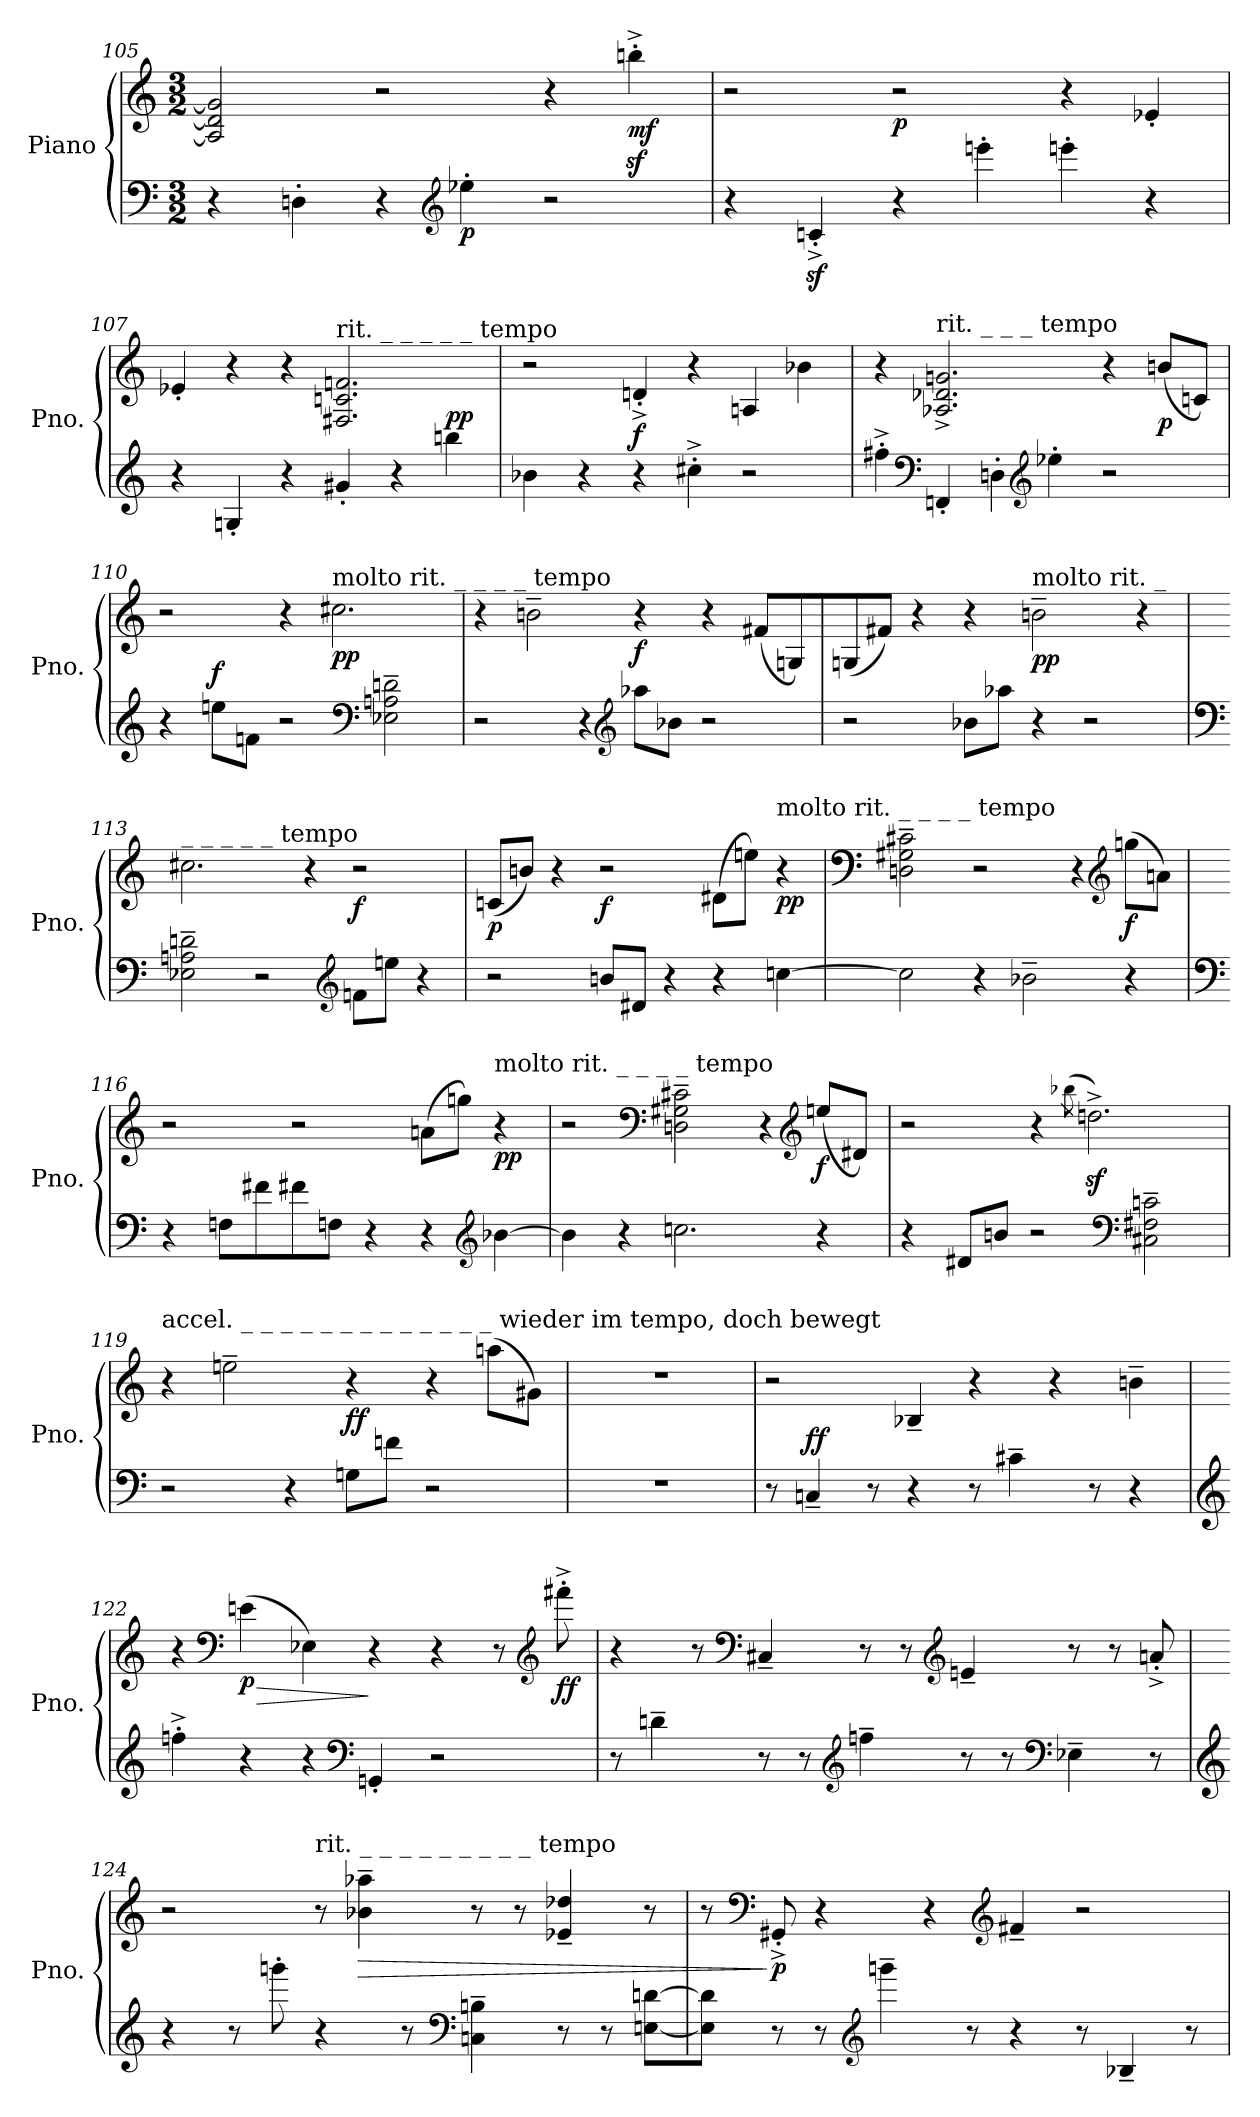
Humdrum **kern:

**kern	**kern	**dynam
*part1	*part1	*part1
*staff2	*staff1	*staff1/2
*I"Piano	*	*
*I'Pno.	*	*
*clefF4	*clefG2	*
*k[]	*k[]	*
*M3/2	*M3/2	*
*MM144	*MM144	*
=105	=105	=105
4r	2A-/] 2d-/] 2g/]	.
4Dn'\	.	.
*	*MM128	*
4r	2r	.
*clefG2	*	*
!	!	!LO:DY:b=2
4ee-X'\	.	p
*	*MM160	*
2r	4r	.
!	!	!LO:DY:b
.	4bbnz<'^\	mf
=106	=106	=106
4r	2r	.
4cnz<'^/	.	.
!	!	!LO:DY:b
4r	2r	p
4eeen'\	.	.
4eeen'\	4r	.
4r	4e-X'/	.
!!LO:PB:g=z
=107	=107	=107
4r	4e-X'/	.
4Gn'/	4r	.
4r	4r	.
*	*MM152	*
!	!LO:TX:a:t=rit.   _     _    _    _    _  tempo	!
4g#X'/	2.F#X/ 2.cn/ 2.fn/	.
4r	.	.
!	!	!LO:DY:a=2
4bbn\	.	pp
=108	=108	=108
*	*MM128	*
4b-X\	2r	.
4r	.	.
*	*MM160	*
!	!	!LO:DY:b
4r	4dn'^/	f
4cc#X'^\	4r	.
2r	4An/	.
.	4b-X\	.
=109	=109	=109
4ff#X'^\	4r	.
*clefF4	*	*
*	*MM152	*
!	!LO:TX:a:t=rit.   _     _    _   tempo	!
!	!	!LO:DY:b=2
!	!	!LO:DY:n=1:a=2
4FFn'/	2.A-X/^ 2.d-X/^ 2.gn/^	mf sfp
4Dn'\	.	.
*clefG2	*	*
4ee-X'\	.	.
*	*MM160	*
2r	4r	.
!	!	!LO:DY:n=2:b
.	(8bn/L	p
.	8cn/J)	.
!!LO:LB:g=z
=110	=110	=110
4r	2r	.
!	!	!LO:DY:a=2
8een\L	.	f
8fn\J	.	.
2r	4r	.
*	*MM144	*
!	!LO:TX:a:t=molto rit.   _      _     _     _   tempo	!
!	!	!LO:DY:b
.	2.cc#X\	pp
*clefF4	*	*
2E-X\~ 2An\~ 2dn\~	.	.
=111	=111	=111
*	*MM112	*
2r	4r	.
*	*MM100	*
.	2bn~\	.
4r	.	.
*clefG2	*	*
*	*MM160	*
!	!	!LO:DY:b
8aa-X\L	4r	f
8b-X\J	.	.
2r	4r	.
.	(8f#X/L	.
.	8Gn/)	.
=112	=112	=112
2r	(8Gn/	.
.	8f#X/J)	.
.	4r	.
8b-X\L	4r	.
8aa-X\J	.	.
*	*MM144	*
!	!LO:TX:a:t=molto rit.   _	!
!	!	!LO:DY:b
4r	2bn~\	pp
2r	.	.
*	*MM128	*
.	4r	.
!!LO:LB:g=z
=113	=113	=113
*clefF4	*	*
*	*MM112	*
!	!LO:TX:a:t=_   _   _   _   _ tempo	!
2E-X\~ 2An\~ 2dn\~	2.cc#X\	.
2r	.	.
*	*MM80	*
.	4r	.
*clefG2	*	*
*	*MM160	*
!	!	!LO:DY:b
8fn\L	2r	f
8een\J	.	.
4r	.	.
=114	=114	=114
!	!	!LO:DY:b
2r	(8cn/L	p
.	8bn/J)	.
.	4r	.
!	!	!LO:DY:b
8bn/L	2r	f
8d#X/J	.	.
4r	.	.
4r	(8d#X\L	.
.	8een\J)	.
*	*MM144	*
!	!LO:TX:a:t=molto rit.   _      _     _     _   tempo	!
!	!	!LO:DY:b
[4ccn\	4r	pp
=115	=115	=115
*	*clefF4	*
*	*MM128	*
2cc\]	2Dn\~ 2G#X\~ 2c#X\~	.
*	*MM112	*
4r	2r	.
2b-X~\	.	.
*	*MM80	*
.	4r	.
*	*clefG2	*
*	*MM160	*
!	!	!LO:DY:b
4r	(8ggn\L	f
.	8an\J)	.
!!LO:LB:g=z
=116	=116	=116
*clefF4	*	*
4r	2r	.
8Fn\L	.	.
8f#X\	.	.
8f#X\	2r	.
8Fn\J	.	.
4r	.	.
4r	(8an\L	.
.	8ggn\J)	.
*clefG2	*	*
*	*MM144	*
!	!LO:TX:a:t=molto rit.   _      _     _     _   tempo	!
!	!	!LO:DY:b
[4b-X\	4r	pp
=117	=117	=117
*	*MM128	*
4b-\]	2r	.
4r	.	.
*	*clefF4	*
*	*MM96	*
2.ccn\	2Dn\~ 2G#X\~ 2c#X\~	.
*	*MM80	*
.	4r	.
*	*clefG2	*
*	*MM160	*
!	!	!LO:DY:b
4r	(8een/L	f
.	8d#X/J)	.
=118	=118	=118
4r	2r	.
8d#X/L	.	.
8bn/J	.	.
2r	4r	.
.	(8qbb-X\	.
.	2.ddnz<^\)	.
*clefF4	*	*
2C#X\~ 2F#X\~ 2cn\~	.	.
!!LO:LB:g=z
=119	=119	=119
!	!LO:TX:a:t=accel.  _    _    _    _    _    _    _    _    _    _    _    _    _    wieder im tempo, doch bewegt	!
2r	4r	.
*	*MM168	*
.	2een~\	.
4r	.	.
*	*MM184	*
!	!	!LO:DY:b
8Gn\L	4r	ff
8fn\J	.	.
*	*MM192	*
2r	4r	.
*	*MM200	*
.	(8aan\L	.
.	8g#X\J)	.
=120	=120	=120
*	*MM216	*
1.r	1.r	.
=121	=121	=121
*	*MM160	*
8r	2r	.
!	!	!LO:DY:a=2
4Cn~/	.	ff
8r	.	.
4r	4B-X~/	.
8r	4r	.
4c#X~\	.	.
.	4r	.
8r	.	.
4r	4bn~\	.
!!LO:PB:g=z
=122	=122	=122
*clefG2	*	*
!	!	!LO:DY:b
4ffn'^\	4r	other-dynamics
*	*clefF4	*
!	!	!LO:HP:b
!	!	!LO:DY:n=1:b
4r	(4en\	> p
4r	4E-X\)	.
*clefF4	*	*
4GGn'/	4r	]
2r	4r	.
.	8r	.
*	*clefG2	*
!	!	!LO:DY:n=2:b
.	8fff#X'^\	ff
=123	=123	=123
8r	4r	.
4dn~\	.	.
.	8r	.
*	*clefF4	*
8r	4C#X~/	.
8r	.	.
*clefG2	*	*
4ffn~\	8r	.
.	8r	.
*	*clefG2	*
8r	4en~/	.
8r	.	.
*clefF4	*	*
4E-X~\	8r	.
.	8r	.
8r	8an'^/	.
!!LO:LB:g=z
=124	=124	=124
*clefG2	*	*
4r	2r	.
8r	.	.
!	!	!LO:DY:b=2
8gggn'\	.	other-dynamics
!	!LO:TX:a:t=rit.   _      _     _     _     _     _     _     _    _   tempo	!
4r	8r	.
*	*MM144	*
!	!	!LO:HP:b
.	4b-X\~ 4aa-X\~	>
8r	.	.
*clefF4	*	*
*	*MM136	*
4Cn\~ 4Bn\~	8r	.
.	8r	.
*	*MM128	*
8r	4e-X/~ 4dd-X/~	.
8r	.	.
*	*MM120	*
[8En\ [8dn\L	8r	.
=125	=125	=125
8E\] 8d\]J	8r	.
*	*clefF4	*
*	*MM112	*
!	!	!LO:DY:n=1:b
8r	8GG#X'^/	] p
*	*MM160	*
8r	4r	.
*clefG2	*	*
4gggn~\	.	.
.	4r	.
8r	.	.
*	*clefG2	*
4r	4f#X~/	.
8r	2r	.
4B-X~/	.	.
8r	.	.
=	=	=
*-	*-	*-
